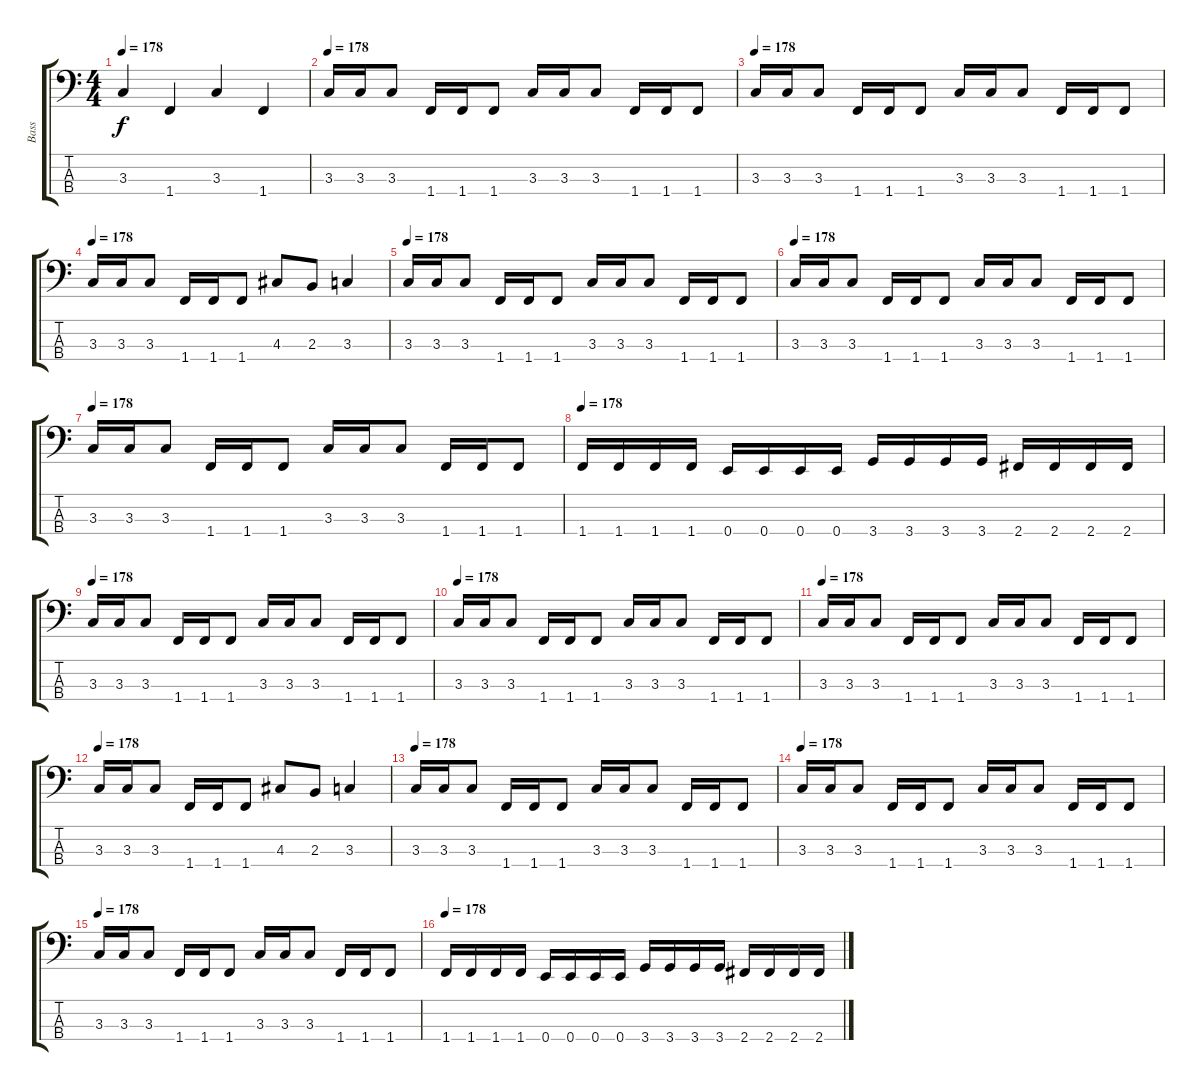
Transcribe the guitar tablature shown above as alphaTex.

\track ("Bass" "Bass") {instrument electricbasspick}
\staff {score tabs}
\tuning (G2 D2 A1 E1) {hide}
\ts (4 4)
\tempo 178
\clef f4
\ks c
3.3.4{dy f} 1.4.4 3.3.4 1.4.4 |
\tempo 178
3.3.16 3.3.16 3.3.8 1.4.16 1.4.16 1.4.8 3.3.16 3.3.16 3.3.8 1.4.16 1.4.16 1.4.8 |
\tempo 178
3.3.16 3.3.16 3.3.8 1.4.16 1.4.16 1.4.8 3.3.16 3.3.16 3.3.8 1.4.16 1.4.16 1.4.8 |
\tempo 178
3.3.16 3.3.16 3.3.8 1.4.16 1.4.16 1.4.8 4.3.8 2.3.8 3.3.4 |
\tempo 178
3.3.16 3.3.16 3.3.8 1.4.16 1.4.16 1.4.8 3.3.16 3.3.16 3.3.8 1.4.16 1.4.16 1.4.8 |
\tempo 178
3.3.16 3.3.16 3.3.8 1.4.16 1.4.16 1.4.8 3.3.16 3.3.16 3.3.8 1.4.16 1.4.16 1.4.8 |
\tempo 178
3.3.16 3.3.16 3.3.8 1.4.16 1.4.16 1.4.8 3.3.16 3.3.16 3.3.8 1.4.16 1.4.16 1.4.8 |
\tempo 178
1.4.16 1.4.16 1.4.16 1.4.16 0.4.16 0.4.16 0.4.16 0.4.16 3.4.16 3.4.16 3.4.16 3.4.16 2.4.16 2.4.16 2.4.16 2.4.16 |
\tempo 178
3.3.16 3.3.16 3.3.8 1.4.16 1.4.16 1.4.8 3.3.16 3.3.16 3.3.8 1.4.16 1.4.16 1.4.8 |
\tempo 178
3.3.16 3.3.16 3.3.8 1.4.16 1.4.16 1.4.8 3.3.16 3.3.16 3.3.8 1.4.16 1.4.16 1.4.8 |
\tempo 178
3.3.16 3.3.16 3.3.8 1.4.16 1.4.16 1.4.8 3.3.16 3.3.16 3.3.8 1.4.16 1.4.16 1.4.8 |
\tempo 178
3.3.16 3.3.16 3.3.8 1.4.16 1.4.16 1.4.8 4.3.8 2.3.8 3.3.4 |
\tempo 178
3.3.16 3.3.16 3.3.8 1.4.16 1.4.16 1.4.8 3.3.16 3.3.16 3.3.8 1.4.16 1.4.16 1.4.8 |
\tempo 178
3.3.16 3.3.16 3.3.8 1.4.16 1.4.16 1.4.8 3.3.16 3.3.16 3.3.8 1.4.16 1.4.16 1.4.8 |
\tempo 178
3.3.16 3.3.16 3.3.8 1.4.16 1.4.16 1.4.8 3.3.16 3.3.16 3.3.8 1.4.16 1.4.16 1.4.8 |
\tempo 178
1.4.16 1.4.16 1.4.16 1.4.16 0.4.16 0.4.16 0.4.16 0.4.16 3.4.16 3.4.16 3.4.16 3.4.16 2.4.16 2.4.16 2.4.16 2.4.16
